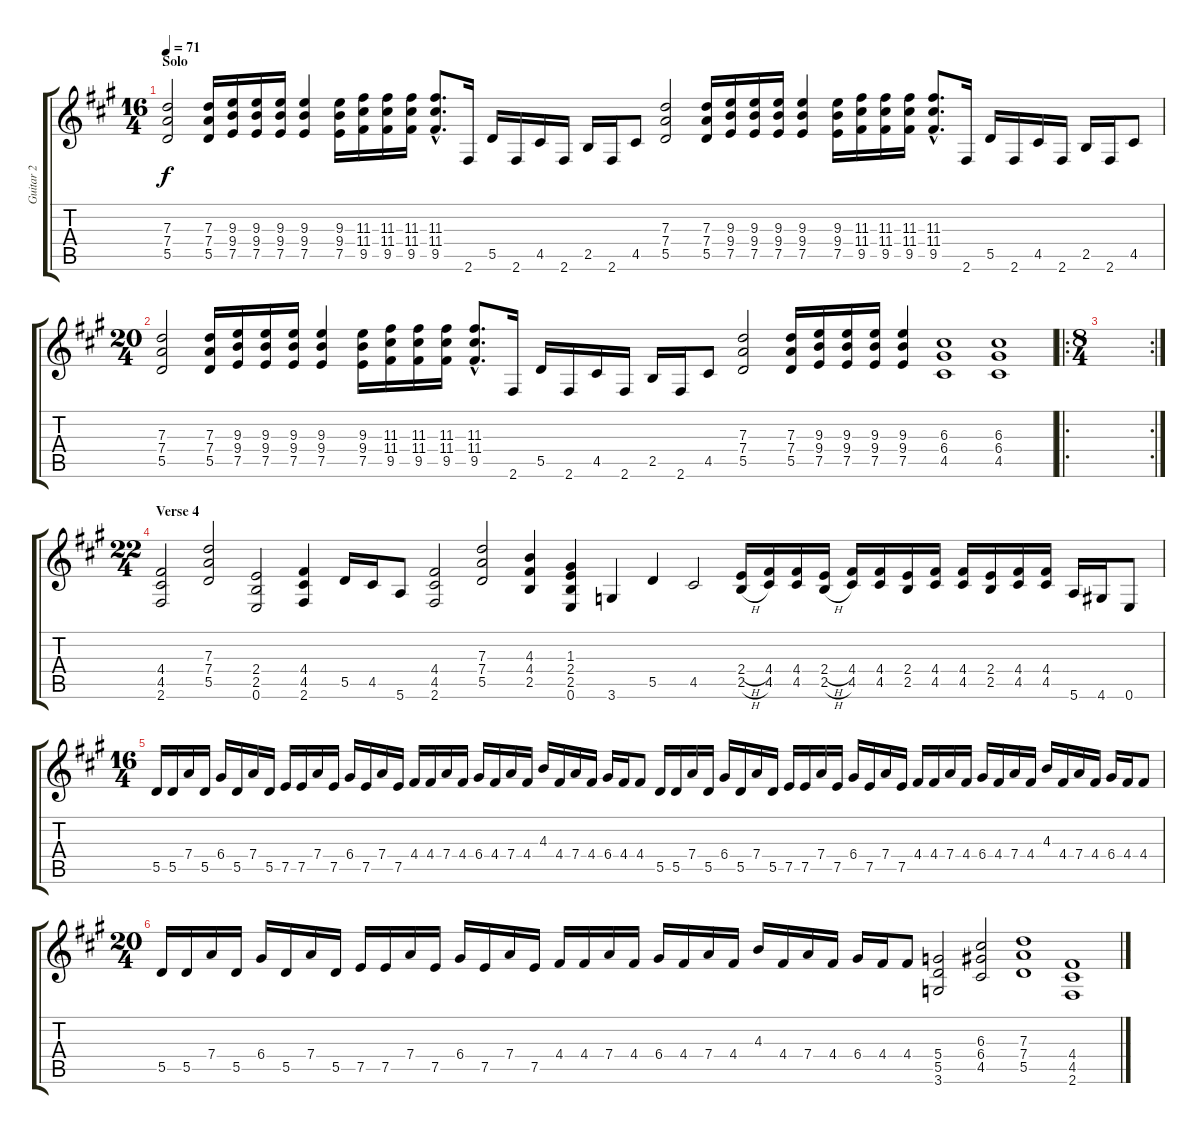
\track ("Guitar 2" "Guitar 2") {instrument acousticguitarsteel}
\staff {score tabs}
\tuning (E4 B3 G3 D3 A2 E2) {hide}
\ts (16 4)
\section ("" "Solo")
\tempo 71
\clef g2
\ks a
(7.3 7.4 5.5).2{dy f} (7.3 7.4 5.5).16 (9.3 9.4 7.5).16 (9.3 9.4 7.5).16 (9.3 9.4 7.5).16 (9.3 9.4 7.5).4 (9.3 9.4 7.5).16 (11.3 11.4 9.5).16 (11.3 11.4 9.5).16 (11.3 11.4 9.5).16 (11.3{hac} 11.4{hac} 9.5{hac}).8{d} 2.6.16 5.5.16 2.6.16 4.5.16 2.6.16 2.5.16 2.6.16 4.5.8 (7.3 7.4 5.5).2 (7.3 7.4 5.5).16 (9.3 9.4 7.5).16 (9.3 9.4 7.5).16 (9.3 9.4 7.5).16 (9.3 9.4 7.5).4 (9.3 9.4 7.5).16 (11.3 11.4 9.5).16 (11.3 11.4 9.5).16 (11.3 11.4 9.5).16 (11.3{hac} 11.4{hac} 9.5{hac}).8{d} 2.6.16 5.5.16 2.6.16 4.5.16 2.6.16 2.5.16 2.6.16 4.5.8 |
\ts (20 4)
(7.3 7.4 5.5).2 (7.3 7.4 5.5).16 (9.3 9.4 7.5).16 (9.3 9.4 7.5).16 (9.3 9.4 7.5).16 (9.3 9.4 7.5).4 (9.3 9.4 7.5).16 (11.3 11.4 9.5).16 (11.3 11.4 9.5).16 (11.3 11.4 9.5).16 (11.3{hac} 11.4{hac} 9.5{hac}).8{d} 2.6.16 5.5.16 2.6.16 4.5.16 2.6.16 2.5.16 2.6.16 4.5.8 (7.3 7.4 5.5).2 (7.3 7.4 5.5).16 (9.3 9.4 7.5).16 (9.3 9.4 7.5).16 (9.3 9.4 7.5).16 (9.3 9.4 7.5).4 (6.3 6.4 4.5).1 (6.3 6.4 4.5).1 |
\ro
\rc 2
\ts (8 4)
|
\ts (22 4)
\section ("" "Verse 4")
(4.4 4.5 2.6).2 (7.3 7.4 5.5).2 (2.4 2.5 0.6).2 (4.4 4.5 2.6).4 5.5.16 4.5.16 5.6.8 (4.4 4.5 2.6).2 (7.3 7.4 5.5).2 (4.3 4.4 2.5).4 (1.3 2.4 2.5 0.6).4 3.6.4 5.5.4 4.5.2 (2.4{h} 2.5{h}).16 (4.4 4.5).16 (4.4 4.5).16 (2.4{h} 2.5{h}).16 (4.4 4.5).16 (4.4 4.5).16 (2.4 2.5).16 (4.4 4.5).16 (4.4 4.5).16 (2.4 2.5).16 (4.4 4.5).16 (4.4 4.5).16 5.6.16 4.6.16 0.6.8 |
\ts (16 4)
5.5.16 5.5.16 7.4.16 5.5.16 6.4.16 5.5.16 7.4.16 5.5.16 7.5.16 7.5.16 7.4.16 7.5.16 6.4.16 7.5.16 7.4.16 7.5.16 4.4.16 4.4.16 7.4.16 4.4.16 6.4.16 4.4.16 7.4.16 4.4.16 4.3.16 4.4.16 7.4.16 4.4.16 6.4.16 4.4.16 4.4.8 5.5.16 5.5.16 7.4.16 5.5.16 6.4.16 5.5.16 7.4.16 5.5.16 7.5.16 7.5.16 7.4.16 7.5.16 6.4.16 7.5.16 7.4.16 7.5.16 4.4.16 4.4.16 7.4.16 4.4.16 6.4.16 4.4.16 7.4.16 4.4.16 4.3.16 4.4.16 7.4.16 4.4.16 6.4.16 4.4.16 4.4.8 |
\ts (20 4)
5.5.16 5.5.16 7.4.16 5.5.16 6.4.16 5.5.16 7.4.16 5.5.16 7.5.16 7.5.16 7.4.16 7.5.16 6.4.16 7.5.16 7.4.16 7.5.16 4.4.16 4.4.16 7.4.16 4.4.16 6.4.16 4.4.16 7.4.16 4.4.16 4.3.16 4.4.16 7.4.16 4.4.16 6.4.16 4.4.16 4.4.8 (5.4 5.5 3.6).2 (6.3 6.4 4.5).2 (7.3 7.4 5.5).1 (4.4 4.5 2.6).1
